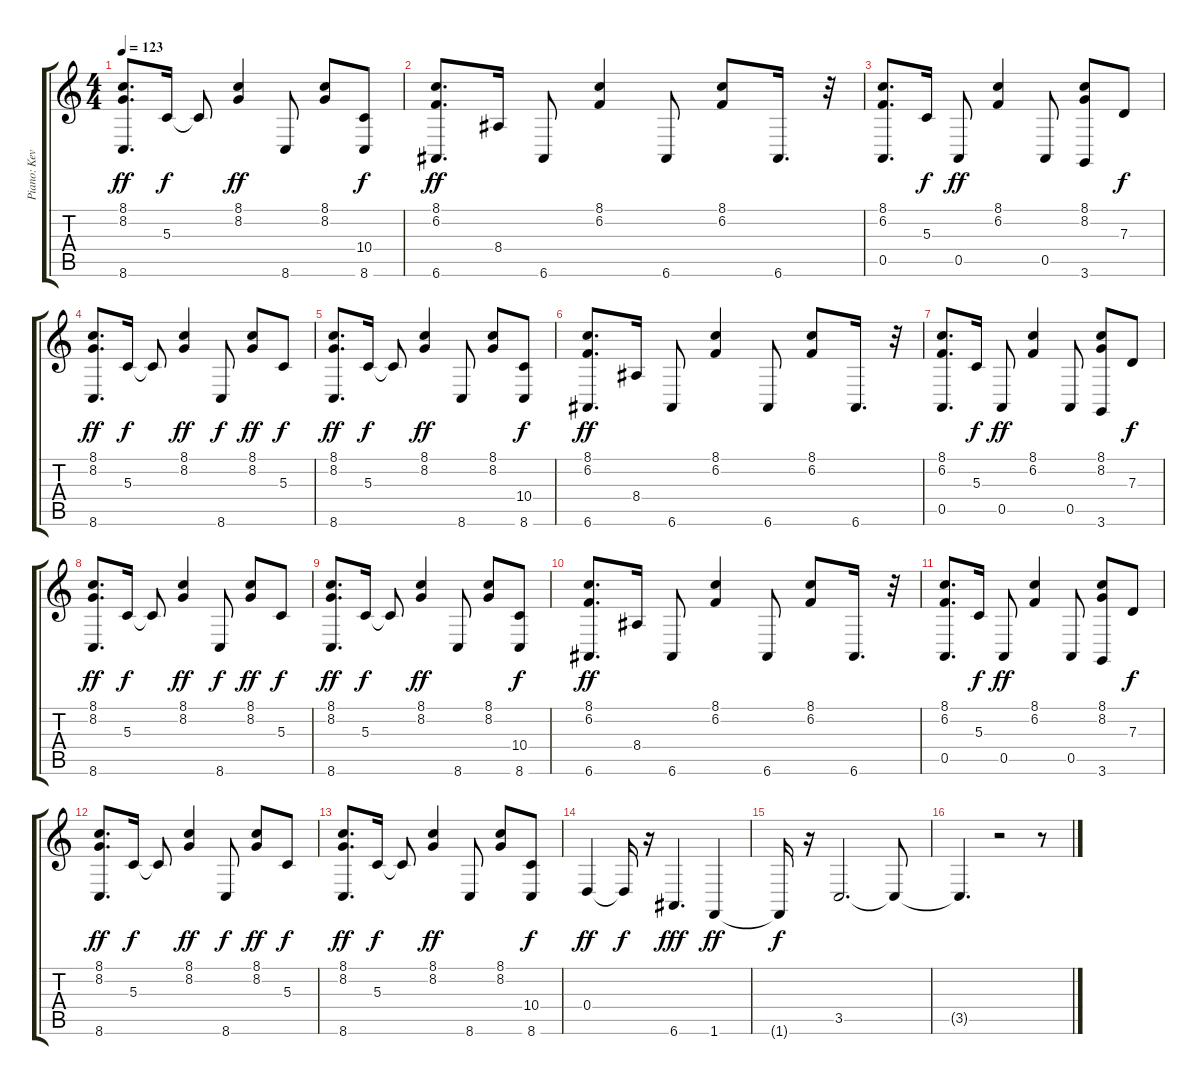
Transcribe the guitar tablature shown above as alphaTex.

\track ("Piano: Kevin Jones" "Piano: Kev") {instrument brightacousticpiano}
\staff {score tabs}
\tuning (E4 B3 G3 D3 A2 E2) {hide}
\ts (4 4)
\tempo 123
\clef g2
\ks c
(8.1 8.2 8.6).8{d dy ff} 5.3.16{dy f} 5.3{t}.8 (8.1 8.2).4{dy ff} 8.6.8 (8.1 8.2).8 (10.4 8.6).8{dy f} |
(8.1 6.2 6.6).8{d dy ff} 8.4.16 6.6.8 (8.1 6.2).4 6.6.8 (8.1 6.2).8 6.6.16{d} r.32 |
(8.1 6.2 0.5).8{d} 5.3.16{dy f} 0.5.8{dy ff} (8.1 6.2).4 0.5.8 (8.1 8.2 3.6).8 7.3.8{dy f} |
(8.1 8.2 8.6).8{d dy ff} 5.3.16{dy f} 5.3{t}.8 (8.1 8.2).4{dy ff} 8.6.8{dy f} (8.1 8.2).8{dy ff} 5.3.8{dy f} |
(8.1 8.2 8.6).8{d dy ff} 5.3.16{dy f} 5.3{t}.8 (8.1 8.2).4{dy ff} 8.6.8 (8.1 8.2).8 (10.4 8.6).8{dy f} |
(8.1 6.2 6.6).8{d dy ff} 8.4.16 6.6.8 (8.1 6.2).4 6.6.8 (8.1 6.2).8 6.6.16{d} r.32 |
(8.1 6.2 0.5).8{d} 5.3.16{dy f} 0.5.8{dy ff} (8.1 6.2).4 0.5.8 (8.1 8.2 3.6).8 7.3.8{dy f} |
(8.1 8.2 8.6).8{d dy ff} 5.3.16{dy f} 5.3{t}.8 (8.1 8.2).4{dy ff} 8.6.8{dy f} (8.1 8.2).8{dy ff} 5.3.8{dy f} |
(8.1 8.2 8.6).8{d dy ff} 5.3.16{dy f} 5.3{t}.8 (8.1 8.2).4{dy ff} 8.6.8 (8.1 8.2).8 (10.4 8.6).8{dy f} |
(8.1 6.2 6.6).8{d dy ff} 8.4.16 6.6.8 (8.1 6.2).4 6.6.8 (8.1 6.2).8 6.6.16{d} r.32 |
(8.1 6.2 0.5).8{d} 5.3.16{dy f} 0.5.8{dy ff} (8.1 6.2).4 0.5.8 (8.1 8.2 3.6).8 7.3.8{dy f} |
(8.1 8.2 8.6).8{d dy ff} 5.3.16{dy f} 5.3{t}.8 (8.1 8.2).4{dy ff} 8.6.8{dy f} (8.1 8.2).8{dy ff} 5.3.8{dy f} |
(8.1 8.2 8.6).8{d dy ff} 5.3.16{dy f} 5.3{t}.8 (8.1 8.2).4{dy ff} 8.6.8 (8.1 8.2).8 (10.4 8.6).8{dy f} |
0.4.4{dy ff} 0.4{t}.16{dy f} r.16 6.6.4{d dy fff} 1.6.4{dy ff} |
1.6{t}.16{dy f} r.16 3.5.2{d} 3.5{t}.8 |
3.5{t}.4{d} r.2 r.8
